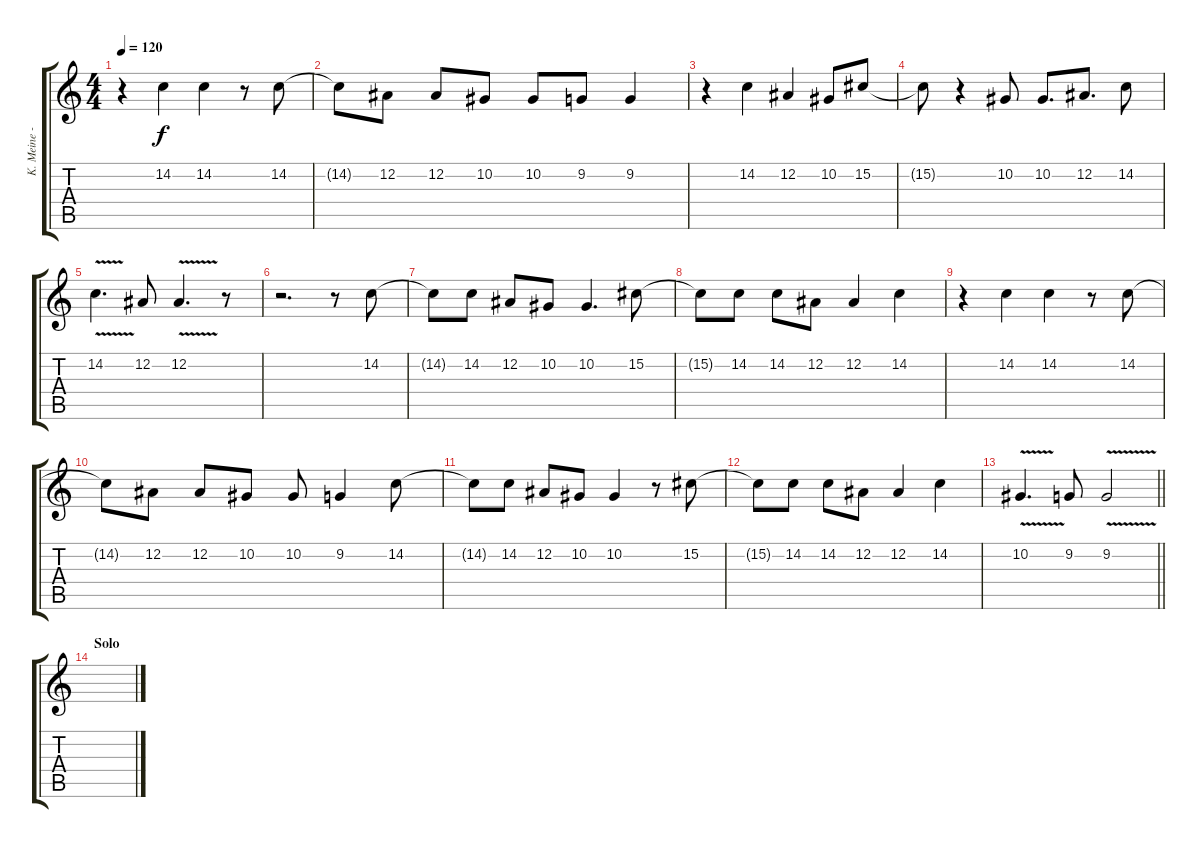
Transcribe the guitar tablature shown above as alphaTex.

\track ("K. Meine - Vocals" "K. Meine -") {instrument lead6voice}
\staff {score tabs}
\tuning (Eb4 Bb3 Gb3 Db3 Ab2 Eb2) {hide}
\ts (4 4)
\tempo 120
\clef g2
\ks c
r.4{dy f} 14.2.4 14.2.4 r.8 14.2.8 |
14.2{t}.8 12.2.8 12.2.8 10.2.8 10.2.8 9.2.8 9.2.4 |
r.4 14.2.4 12.2.4 10.2.8 15.2.8 |
15.2{t}.8 r.4 10.2.8 10.2.8{d} 12.2.8{d} 14.2.8 |
14.2{v}.4{d} 12.2.8 12.2{v}.4{d} r.8 |
r.2{d} r.8 14.2.8 |
14.2{t}.8 14.2.8 12.2.8 10.2.8 10.2.4{d} 15.2.8 |
15.2{t}.8 14.2.8 14.2.8 12.2.8 12.2.4 14.2.4 |
r.4 14.2.4 14.2.4 r.8 14.2.8 |
14.2{t}.8 12.2.8 12.2.8 10.2.8 10.2.8 9.2.4 14.2.8 |
14.2{t}.8 14.2.8 12.2.8 10.2.8 10.2.4 r.8 15.2.8 |
15.2{t}.8 14.2.8 14.2.8 12.2.8 12.2.4 14.2.4 |
\barLineRight lightlight
10.2{v}.4{d} 9.2.8 9.2{v}.2 |
\section ("" "Solo")
